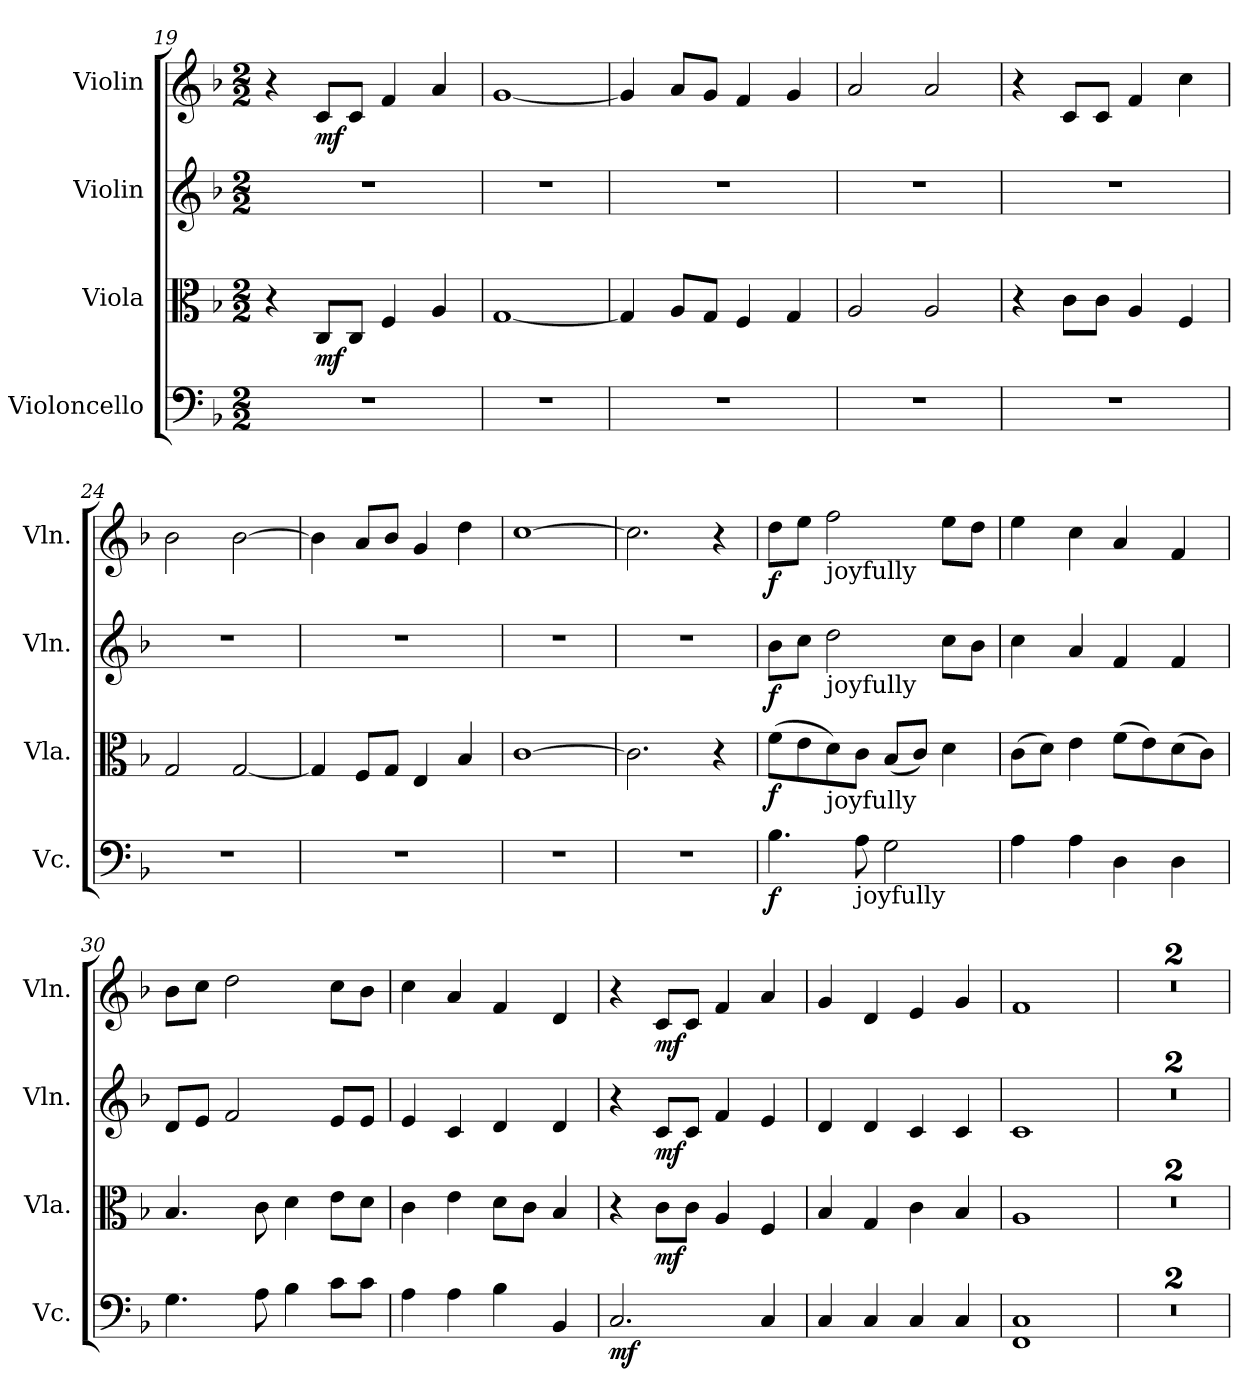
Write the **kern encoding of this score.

**kern	**dynam	**kern	**dynam	**kern	**dynam	**kern	**dynam
*part4	*part4	*part3	*part3	*part2	*part2	*part1	*part1
*staff4	*staff4	*staff3	*staff3	*staff2	*staff2	*staff1	*staff1
*I"Violoncello	*	*I"Viola	*	*I"Violin	*	*I"Violin	*
*I'Vc.	*	*I'Vla.	*	*I'Vln.	*	*I'Vln.	*
*clefF4	*	*clefC3	*	*clefG2	*	*clefG2	*
*k[b-]	*	*k[b-]	*	*k[b-]	*	*k[b-]	*
*M2/2	*	*M2/2	*	*M2/2	*	*M2/2	*
=19	=19	=19	=19	=19	=19	=19	=19
1r	.	4r	.	1r	.	4r	.
!	!	!	!LO:DY:b	!	!	!	!LO:DY:b
.	.	8C/L	mf	.	.	8c/L	mf
.	.	8C/J	.	.	.	8c/J	.
.	.	4F/	.	.	.	4f/	.
.	.	4A/	.	.	.	4a/	.
=20	=20	=20	=20	=20	=20	=20	=20
1r	.	[1G	.	1r	.	[1g	.
!!LO:PB:g=z
=21	=21	=21	=21	=21	=21	=21	=21
1r	.	4G/]	.	1r	.	4g/]	.
.	.	8A/L	.	.	.	8a/L	.
.	.	8G/J	.	.	.	8g/J	.
.	.	4F/	.	.	.	4f/	.
.	.	4G/	.	.	.	4g/	.
=22	=22	=22	=22	=22	=22	=22	=22
1r	.	2A/	.	1r	.	2a/	.
.	.	2A/	.	.	.	2a/	.
=23	=23	=23	=23	=23	=23	=23	=23
1r	.	4r	.	1r	.	4r	.
.	.	8c\L	.	.	.	8c/L	.
.	.	8c\J	.	.	.	8c/J	.
.	.	4A/	.	.	.	4f/	.
.	.	4F/	.	.	.	4cc\	.
=24	=24	=24	=24	=24	=24	=24	=24
1r	.	2G/	.	1r	.	2b-\	.
.	.	[2G/	.	.	.	[2b-\	.
=25	=25	=25	=25	=25	=25	=25	=25
1r	.	4G/]	.	1r	.	4b-\]	.
.	.	8F/L	.	.	.	8a/L	.
.	.	8G/J	.	.	.	8b-/J	.
.	.	4E/	.	.	.	4g/	.
.	.	4B-/	.	.	.	4dd\	.
=26	=26	=26	=26	=26	=26	=26	=26
1r	.	[1c	.	1r	.	[1cc	.
=27	=27	=27	=27	=27	=27	=27	=27
1r	.	2.c\]	.	1r	.	2.cc\]	.
.	.	4r	.	.	.	4r	.
=28	=28	=28	=28	=28	=28	=28	=28
!	!LO:DY:b	!	!LO:DY:b	!	!LO:DY:b	!	!LO:DY:b
4.B-\	f	(8f\L	f	8b-\L	f	8dd\L	f
.	.	8e\	.	8cc\J	.	8ee\J	.
!	!	!	!	!	!	!LO:TX:b:t=joyfully	!
!	!	!	!	!LO:TX:b:t=joyfully	!	!	!
!	!	!LO:TX:b:t=joyfully	!	!	!	!	!
.	.	8d\)	.	2dd\	.	2ff\	.
!LO:TX:b:t=joyfully	!	!	!	!	!	!	!
8A\	.	8c\J	.	.	.	.	.
2G\	.	(8B-/L	.	.	.	.	.
.	.	8c/J)	.	.	.	.	.
.	.	4d\	.	8cc\L	.	8ee\L	.
.	.	.	.	8b-\J	.	8dd\J	.
!!LO:LB:g=z
=29	=29	=29	=29	=29	=29	=29	=29
4A\	.	(8c\L	.	4cc\	.	4ee\	.
.	.	8d\J)	.	.	.	.	.
4A\	.	4e\	.	4a/	.	4cc\	.
4D\	.	(8f\L	.	4f/	.	4a/	.
.	.	8e\)	.	.	.	.	.
4D\	.	(8d\	.	4f/	.	4f/	.
.	.	8c\J)	.	.	.	.	.
=30	=30	=30	=30	=30	=30	=30	=30
4.G\	.	4.B-/	.	8d/L	.	8b-\L	.
.	.	.	.	8e/J	.	8cc\J	.
.	.	.	.	2f/	.	2dd\	.
8A\	.	8c\	.	.	.	.	.
4B-\	.	4d\	.	.	.	.	.
8c\L	.	8e\L	.	8e/L	.	8cc\L	.
8c\J	.	8d\J	.	8e/J	.	8b-\J	.
=31	=31	=31	=31	=31	=31	=31	=31
4A\	.	4c\	.	4e/	.	4cc\	.
4A\	.	4e\	.	4c/	.	4a/	.
4B-\	.	8d\L	.	4d/	.	4f/	.
.	.	8c\J	.	.	.	.	.
4BB-/	.	4B-/	.	4d/	.	4d/	.
=32	=32	=32	=32	=32	=32	=32	=32
!	!LO:DY:b	!	!	!	!	!	!
2.C/	mf	4r	.	4r	.	4r	.
!	!	!	!LO:DY:b	!	!LO:DY:b	!	!LO:DY:b
.	.	8c\L	mf	8c/L	mf	8c/L	mf
.	.	8c\J	.	8c/J	.	8c/J	.
.	.	4A/	.	4f/	.	4f/	.
4C/	.	4F/	.	4e/	.	4a/	.
=33	=33	=33	=33	=33	=33	=33	=33
4C/	.	4B-/	.	4d/	.	4g/	.
4C/	.	4G/	.	4d/	.	4d/	.
4C/	.	4c\	.	4c/	.	4e/	.
4C/	.	4B-/	.	4c/	.	4g/	.
=34	=34	=34	=34	=34	=34	=34	=34
1FF 1C	.	1A	.	1c	.	1f	.
=35	=35	=35	=35	=35	=35	=35	=35
1r	.	1r	.	1r	.	1r	.
=36	=36	=36	=36	=36	=36	=36	=36
1r	.	1r	.	1r	.	1r	.
=	=	=	=	=	=	=	=
*-	*-	*-	*-	*-	*-	*-	*-
